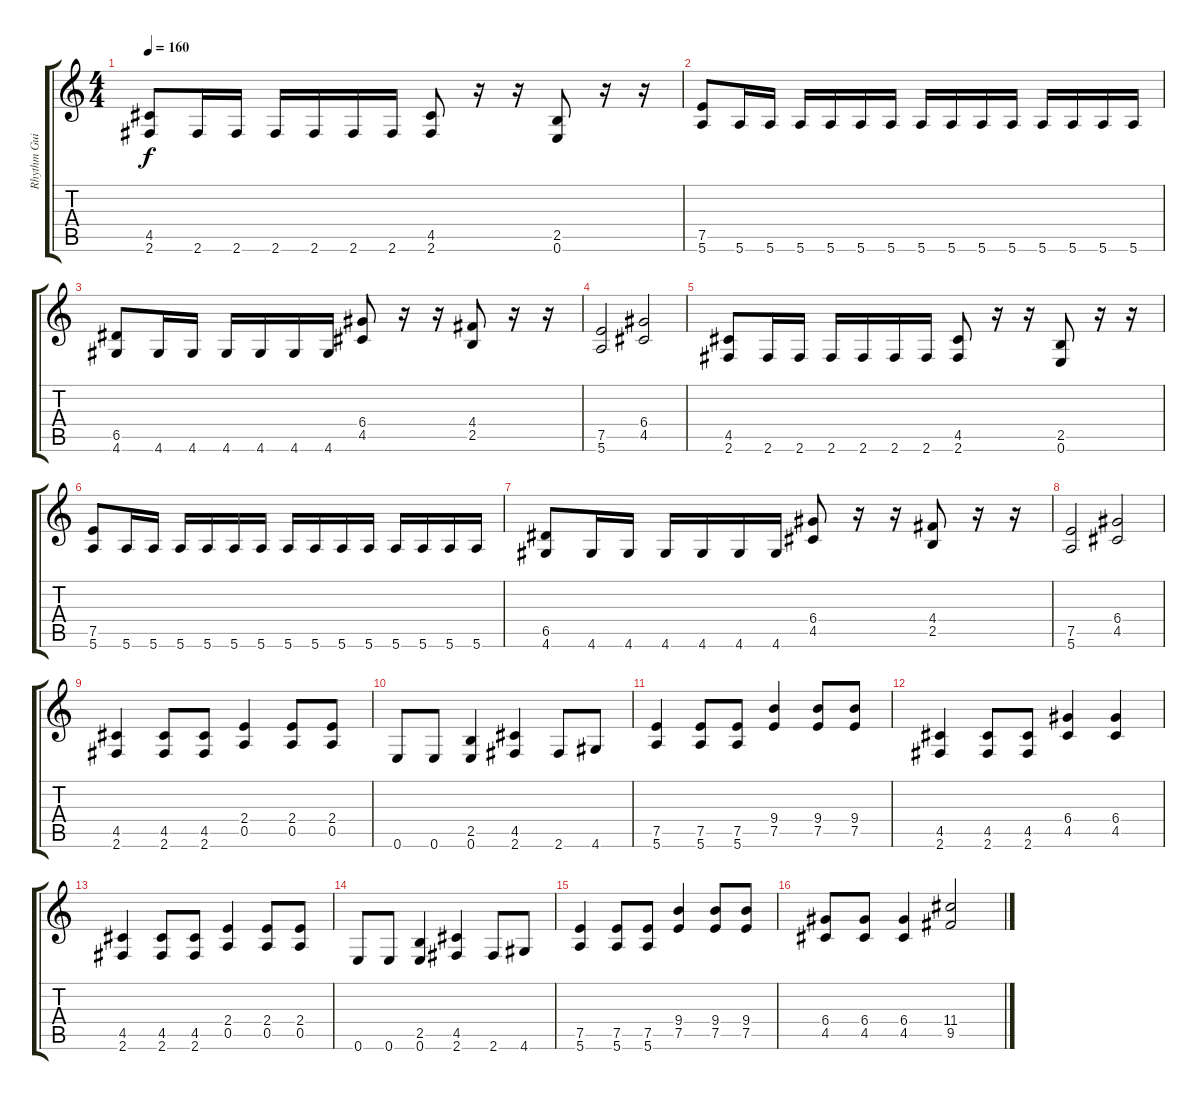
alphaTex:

\track ("Rhythm Guitar" "Rhythm Gui") {instrument distortionguitar}
\staff {score tabs}
\tuning (E4 B3 G3 D3 A2 E2) {hide}
\ts (4 4)
\tempo 160
\clef g2
\ks c
(4.5 2.6).8{dy f} 2.6.16 2.6.16 2.6.16 2.6.16 2.6.16 2.6.16 (4.5 2.6).8 r.16 r.16 (2.5 0.6).8 r.16 r.16 |
(7.5 5.6).8 5.6.16 5.6.16 5.6.16 5.6.16 5.6.16 5.6.16 5.6.16 5.6.16 5.6.16 5.6.16 5.6.16 5.6.16 5.6.16 5.6.16 |
(6.5 4.6).8 4.6.16 4.6.16 4.6.16 4.6.16 4.6.16 4.6.16 (6.4 4.5).8 r.16 r.16 (4.4 2.5).8 r.16 r.16 |
(7.5 5.6).2 (6.4 4.5).2 |
(4.5 2.6).8 2.6.16 2.6.16 2.6.16 2.6.16 2.6.16 2.6.16 (4.5 2.6).8 r.16 r.16 (2.5 0.6).8 r.16 r.16 |
(7.5 5.6).8 5.6.16 5.6.16 5.6.16 5.6.16 5.6.16 5.6.16 5.6.16 5.6.16 5.6.16 5.6.16 5.6.16 5.6.16 5.6.16 5.6.16 |
(6.5 4.6).8 4.6.16 4.6.16 4.6.16 4.6.16 4.6.16 4.6.16 (6.4 4.5).8 r.16 r.16 (4.4 2.5).8 r.16 r.16 |
(7.5 5.6).2 (6.4 4.5).2 |
(4.5 2.6).4 (4.5 2.6).8 (4.5 2.6).8 (2.4 0.5).4 (2.4 0.5).8 (2.4 0.5).8 |
0.6.8 0.6.8 (2.5 0.6).4 (4.5 2.6).4 2.6.8 4.6.8 |
(7.5 5.6).4 (7.5 5.6).8 (7.5 5.6).8 (9.4 7.5).4 (9.4 7.5).8 (9.4 7.5).8 |
(4.5 2.6).4 (4.5 2.6).8 (4.5 2.6).8 (6.4 4.5).4 (6.4 4.5).4 |
(4.5 2.6).4 (4.5 2.6).8 (4.5 2.6).8 (2.4 0.5).4 (2.4 0.5).8 (2.4 0.5).8 |
0.6.8 0.6.8 (2.5 0.6).4 (4.5 2.6).4 2.6.8 4.6.8 |
(7.5 5.6).4 (7.5 5.6).8 (7.5 5.6).8 (9.4 7.5).4 (9.4 7.5).8 (9.4 7.5).8 |
(6.4 4.5).8 (6.4 4.5).8 (6.4 4.5).4 (11.4 9.5).2
